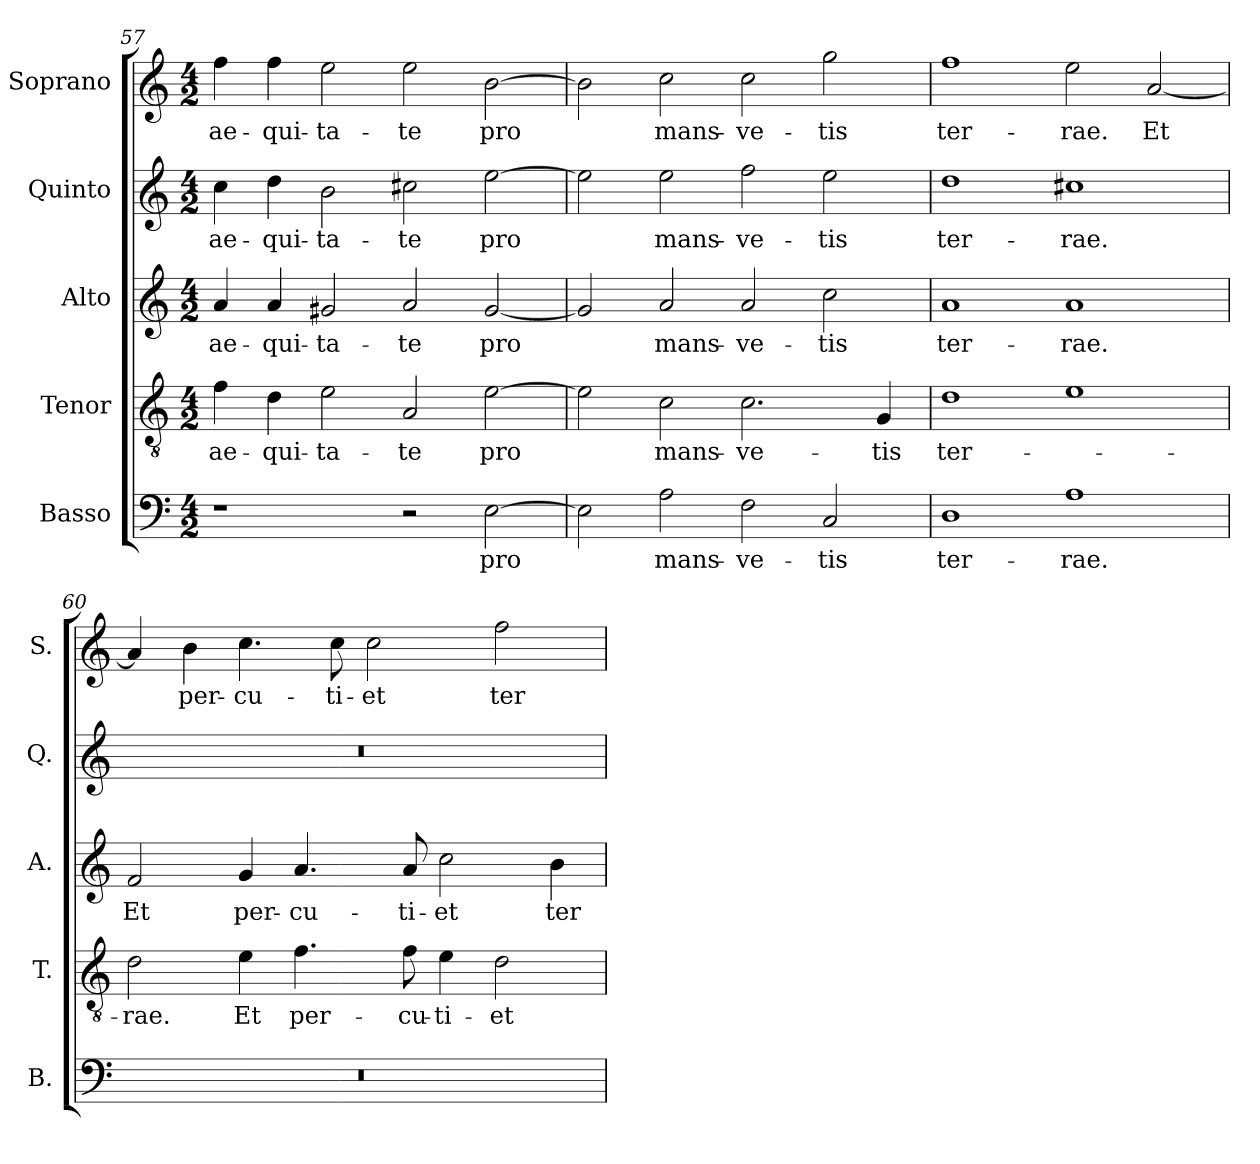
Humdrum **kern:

**kern	**text	**kern	**text	**kern	**text	**kern	**text	**kern	**text
*part5	*part5	*part4	*part4	*part3	*part3	*part2	*part2	*part1	*part1
*staff5	*staff5	*staff4	*staff4	*staff3	*staff3	*staff2	*staff2	*staff1	*staff1
*I"Basso	*	*I"Tenor	*	*I"Alto	*	*I"Quinto	*	*I"Soprano	*
*I'B.	*	*I'T.	*	*I'A.	*	*I'Q.	*	*I'S.	*
*clefF4	*	*clefGv2	*	*clefG2	*	*clefG2	*	*clefG2	*
*	*	*ITrd7c12	*	*	*	*	*	*	*
*k[]	*	*k[]	*	*k[]	*	*k[]	*	*k[]	*
*C:	*	*C:	*	*C:	*	*C:	*	*C:	*
*M4/2	*	*M4/2	*	*M4/2	*	*M4/2	*	*M4/2	*
=57	=57	=57	=57	=57	=57	=57	=57	=57	=57
!	!	!	!LO:LY:b:color=#000000	!	!	!	!	!	!
!	!	!	!	!	!LO:LY:b:color=#000000	!	!	!	!
!	!	!	!	!	!	!	!LO:LY:b:color=#000000	!	!
!	!	!	!	!	!	!	!	!	!LO:LY:b:color=#000000
1r	.	4Fi\	ae-	4ai/	ae-	4cci\	ae-	4ffi\	ae-
!	!	!	!LO:LY:b:color=#000000	!	!	!	!	!	!
!	!	!	!	!	!LO:LY:b:color=#000000	!	!	!	!
!	!	!	!	!	!	!	!LO:LY:b:color=#000000	!	!
!	!	!	!	!	!	!	!	!	!LO:LY:b:color=#000000
.	.	4Di\	-qui-	4ai/	-qui-	4ddi\	-qui-	4ffi\	-qui-
!	!	!	!LO:LY:b:color=#000000	!	!	!	!	!	!
!	!	!	!	!	!LO:LY:b:color=#000000	!	!	!	!
!	!	!	!	!	!	!	!LO:LY:b:color=#000000	!	!
!	!	!	!	!	!	!	!	!	!LO:LY:b:color=#000000
.	.	2Ei\	-ta-	2g#Xi/	-ta-	2bi\	-ta-	2eei\	-ta-
!	!	!	!LO:LY:b:color=#000000	!	!	!	!	!	!
!	!	!	!	!	!LO:LY:b:color=#000000	!	!	!	!
!	!	!	!	!	!	!	!LO:LY:b:color=#000000	!	!
!	!	!	!	!	!	!	!	!	!LO:LY:b:color=#000000
2r	.	2AAi/	-te	2ai/	-te	2cc#Xi\	-te	2eei\	-te
!	!LO:LY:b:color=#000000	!	!	!	!	!	!	!	!
!	!	!	!LO:LY:b:color=#000000	!	!	!	!	!	!
!	!	!	!	!	!LO:LY:b:color=#000000	!	!	!	!
!	!	!	!	!	!	!	!LO:LY:b:color=#000000	!	!
!	!	!	!	!	!	!	!	!	!LO:LY:b:color=#000000
[2Ei\	pro	[2Ei\	pro	[2g#i/	pro	[2eei\	pro	[2bi\	pro
=58	=58	=58	=58	=58	=58	=58	=58	=58	=58
2Ei\]	.	2Ei\]	.	2g#i/]	.	2eei\]	.	2bi\]	.
!	!LO:LY:b:color=#000000	!	!	!	!	!	!	!	!
!	!	!	!LO:LY:b:color=#000000	!	!	!	!	!	!
!	!	!	!	!	!LO:LY:b:color=#000000	!	!	!	!
!	!	!	!	!	!	!	!LO:LY:b:color=#000000	!	!
!	!	!	!	!	!	!	!	!	!LO:LY:b:color=#000000
2Ai\	mans-	2Ci\	mans-	2ai/	mans-	2eei\	mans-	2cci\	mans-
!	!LO:LY:b:color=#000000	!	!	!	!	!	!	!	!
!	!	!	!LO:LY:b:color=#000000	!	!	!	!	!	!
!	!	!	!	!	!LO:LY:b:color=#000000	!	!	!	!
!	!	!	!	!	!	!	!LO:LY:b:color=#000000	!	!
!	!	!	!	!	!	!	!	!	!LO:LY:b:color=#000000
2Fi\	-ve-	2.Ci\	-ve-	2ai/	-ve-	2ffi\	-ve-	2cci\	-ve-
!	!LO:LY:b:color=#000000	!	!	!	!	!	!	!	!
!	!	!	!	!	!LO:LY:b:color=#000000	!	!	!	!
!	!	!	!	!	!	!	!LO:LY:b:color=#000000	!	!
!	!	!	!	!	!	!	!	!	!LO:LY:b:color=#000000
2Ci/	-tis	.	.	2cci\	-tis	2eei\	-tis	2ggi\	-tis
!	!	!	!LO:LY:b:color=#000000	!	!	!	!	!	!
.	.	4GGi/	-tis	.	.	.	.	.	.
=59	=59	=59	=59	=59	=59	=59	=59	=59	=59
!	!LO:LY:b:color=#000000	!	!	!	!	!	!	!	!
!	!	!	!LO:LY:b:color=#000000	!	!	!	!	!	!
!	!	!	!	!	!LO:LY:b:color=#000000	!	!	!	!
!	!	!	!	!	!	!	!LO:LY:b:color=#000000	!	!
!	!	!	!	!	!	!	!	!	!LO:LY:b:color=#000000
1Di	ter-	1Di	ter-	1ai	ter-	1ddi	ter-	1ffi	ter-
!	!LO:LY:b:color=#000000	!	!	!	!	!	!	!	!
!	!	!	!	!	!LO:LY:b:color=#000000	!	!	!	!
!	!	!	!	!	!	!	!LO:LY:b:color=#000000	!	!
!	!	!	!	!	!	!	!	!	!LO:LY:b:color=#000000
1Ai	-rae.	1Ei	.	1ai	-rae.	1cc#Xi	-rae.	2eei\	-rae.
!	!	!	!	!	!	!	!	!	!LO:LY:b:color=#000000
.	.	.	.	.	.	.	.	[2ai/	Et
=60	=60	=60	=60	=60	=60	=60	=60	=60	=60
!LO:N:vis=1	!	!	!	!	!	!	!	!	!
!	!	!	!LO:LY:b:color=#000000	!	!	!	!	!	!
!	!	!	!	!	!LO:LY:b:color=#000000	!LO:N:vis=1	!	!	!
0r	.	2Di\	-rae.	2fi/	Et	0r	.	4ai/]	.
!	!	!	!	!	!	!	!	!	!LO:LY:b:color=#000000
.	.	.	.	.	.	.	.	4bi\	per-
!	!	!	!LO:LY:b:color=#000000	!	!	!	!	!	!
!	!	!	!	!	!LO:LY:b:color=#000000	!	!	!	!
!	!	!	!	!	!	!	!	!	!LO:LY:b:color=#000000
.	.	4Ei\	Et	4gi/	per-	.	.	4.cci\	-cu-
!	!	!	!LO:LY:b:color=#000000	!	!	!	!	!	!
!	!	!	!	!	!LO:LY:b:color=#000000	!	!	!	!
.	.	4.Fi\	per-	4.ai/	-cu-	.	.	.	.
!	!	!	!	!	!	!	!	!	!LO:LY:b:color=#000000
.	.	.	.	.	.	.	.	8cci\	-ti-
!	!	!	!	!	!	!	!	!	!LO:LY:b:color=#000000
.	.	.	.	.	.	.	.	2cci\	-et
!	!	!	!LO:LY:b:color=#000000	!	!	!	!	!	!
!	!	!	!	!	!LO:LY:b:color=#000000	!	!	!	!
.	.	8Fi\	-cu-	8ai/	-ti-	.	.	.	.
!	!	!	!LO:LY:b:color=#000000	!	!	!	!	!	!
!	!	!	!	!	!LO:LY:b:color=#000000	!	!	!	!
.	.	4Ei\	-ti-	2cci\	-et	.	.	.	.
!	!	!	!LO:LY:b:color=#000000	!	!	!	!	!	!
!	!	!	!	!	!	!	!	!	!LO:LY:b:color=#000000
.	.	2Di\	-et	.	.	.	.	2ffi\	ter-
!	!	!	!	!	!LO:LY:b:color=#000000	!	!	!	!
.	.	.	.	4bi\	ter-	.	.	.	.
=	=	=	=	=	=	=	=	=	=
*-	*-	*-	*-	*-	*-	*-	*-	*-	*-
